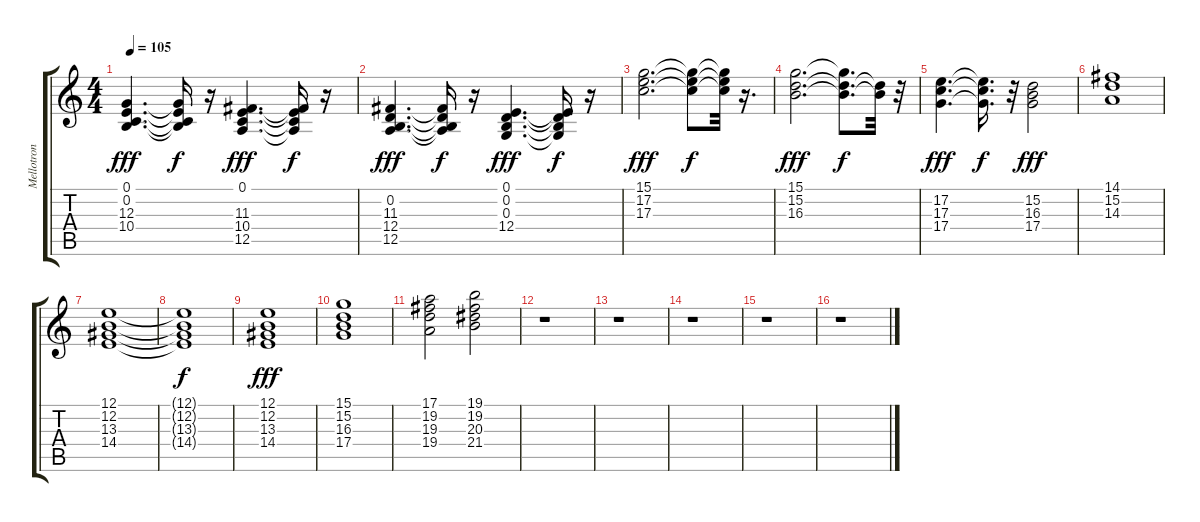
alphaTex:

\track ("Mellotron (strings)" "Mellotron ") {instrument stringensemble1}
\staff {score tabs}
\tuning (E4 B3 G3 D3 A2 E2) {hide}
\ts (4 4)
\tempo 105
\clef g2
\ks c
(0.1 0.2 12.3 10.4).4{d dy fff} (0.1{t} 0.2{t} 12.3{t} 10.4{t}).16{dy f} r.16 (0.1 11.3 10.4 12.5).4{d dy fff} (0.1{t} 11.3{t} 10.4{t} 12.5{t}).16{dy f} r.16 |
(0.2 11.3 12.4 12.5).4{d dy fff} (0.2{t} 11.3{t} 12.4{t} 12.5{t}).16{dy f} r.16 (0.1 0.2 0.3 12.4).4{d dy fff} (0.1{t} 0.2{t} 0.3{t} 12.4{t}).16{dy f} r.16 |
(15.1 17.2 17.3).2{d dy fff volume 10} (15.1{t} 17.2{t} 17.3{t}).8{dy f} (15.1{t} 17.2{t} 17.3{t}).32 r.16{d} |
(15.1 15.2 16.3).2{d dy fff} (15.1{t} 15.2{t} 16.3{t}).8{d dy f} (15.2{t} 16.3{t}).32 r.32 |
(17.2 17.3 17.4).4{d dy fff} (17.2{t} 17.3{t} 17.4{t}).16{d dy f} r.32 (15.2 16.3 17.4).2{dy fff} |
(14.1 15.2 14.3).1{volume 10} |
(12.1 12.2 13.3 14.4).1{volume 12} |
(12.1{t} 12.2{t} 13.3{t} 14.4{t}).1{dy f} |
(12.1 12.2 13.3 14.4).1{dy fff} |
(15.1 15.2 16.3 17.4).1 |
(17.1 19.2 19.3 19.4).2 (19.1 19.2 20.3 21.4).2 |
r.1 |
r.1 |
r.1 |
r.1 |
r.1
